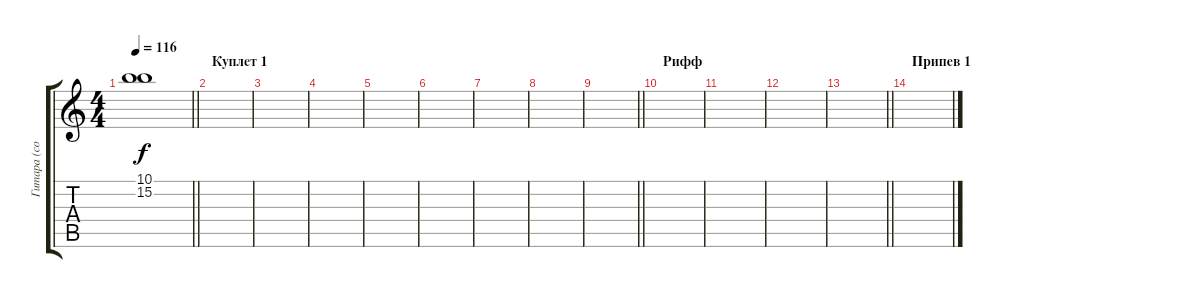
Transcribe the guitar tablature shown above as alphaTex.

\track ("Гитара (соло)" "Гитара (со") {instrument overdrivenguitar}
\staff {score tabs}
\tuning (Db4 Ab3 E3 B2 Gb2 B1) {hide}
\ts (4 4)
\tempo 116
\clef g2
\barLineRight lightlight
\ks c
(10.1{t} 15.2{t}).1{dy f} |
\section ("" "Куплет 1")
|
|
|
|
|
|
|
\barLineRight lightlight
|
\section ("" "Рифф")
|
|
|
\barLineRight lightlight
|
\section ("" "Припев 1")
